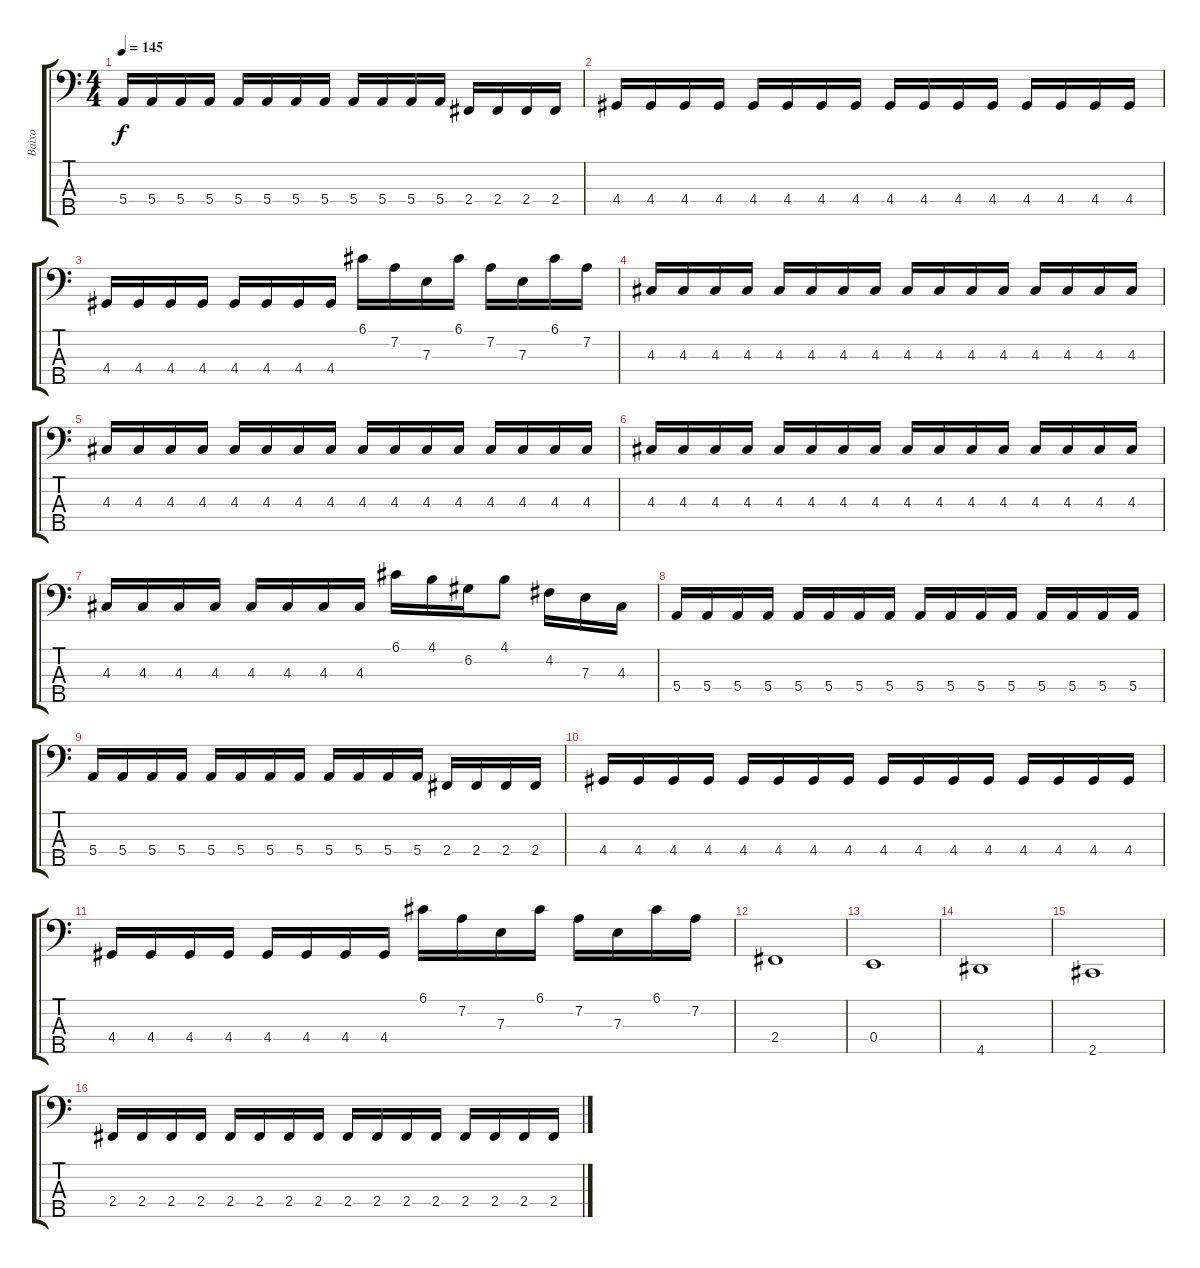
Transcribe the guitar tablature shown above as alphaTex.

\track ("Baixo" "Baixo") {instrument electricbassfinger}
\staff {score tabs}
\tuning (G2 D2 A1 E1 B0) {hide}
\ts (4 4)
\tempo 145
\clef f4
\ks c
5.4.16{dy f} 5.4.16 5.4.16 5.4.16 5.4.16 5.4.16 5.4.16 5.4.16 5.4.16 5.4.16 5.4.16 5.4.16 2.4.16 2.4.16 2.4.16 2.4.16 |
4.4.16 4.4.16 4.4.16 4.4.16 4.4.16 4.4.16 4.4.16 4.4.16 4.4.16 4.4.16 4.4.16 4.4.16 4.4.16 4.4.16 4.4.16 4.4.16 |
4.4.16 4.4.16 4.4.16 4.4.16 4.4.16 4.4.16 4.4.16 4.4.16 6.1.16 7.2.16 7.3.16 6.1.16 7.2.16 7.3.16 6.1.16 7.2.16 |
4.3.16 4.3.16 4.3.16 4.3.16 4.3.16 4.3.16 4.3.16 4.3.16 4.3.16 4.3.16 4.3.16 4.3.16 4.3.16 4.3.16 4.3.16 4.3.16 |
4.3.16 4.3.16 4.3.16 4.3.16 4.3.16 4.3.16 4.3.16 4.3.16 4.3.16 4.3.16 4.3.16 4.3.16 4.3.16 4.3.16 4.3.16 4.3.16 |
4.3.16 4.3.16 4.3.16 4.3.16 4.3.16 4.3.16 4.3.16 4.3.16 4.3.16 4.3.16 4.3.16 4.3.16 4.3.16 4.3.16 4.3.16 4.3.16 |
4.3.16 4.3.16 4.3.16 4.3.16 4.3.16 4.3.16 4.3.16 4.3.16 6.1.16 4.1.16 6.2.16 4.1.8 4.2.16 7.3.16 4.3.16 |
5.4.16 5.4.16 5.4.16 5.4.16 5.4.16 5.4.16 5.4.16 5.4.16 5.4.16 5.4.16 5.4.16 5.4.16 5.4.16 5.4.16 5.4.16 5.4.16 |
5.4.16 5.4.16 5.4.16 5.4.16 5.4.16 5.4.16 5.4.16 5.4.16 5.4.16 5.4.16 5.4.16 5.4.16 2.4.16 2.4.16 2.4.16 2.4.16 |
4.4.16 4.4.16 4.4.16 4.4.16 4.4.16 4.4.16 4.4.16 4.4.16 4.4.16 4.4.16 4.4.16 4.4.16 4.4.16 4.4.16 4.4.16 4.4.16 |
4.4.16 4.4.16 4.4.16 4.4.16 4.4.16 4.4.16 4.4.16 4.4.16 6.1.16 7.2.16 7.3.16 6.1.16 7.2.16 7.3.16 6.1.16 7.2.16 |
2.4.1 |
0.4.1 |
4.5.1 |
2.5.1 |
2.4.16 2.4.16 2.4.16 2.4.16 2.4.16 2.4.16 2.4.16 2.4.16 2.4.16 2.4.16 2.4.16 2.4.16 2.4.16 2.4.16 2.4.16 2.4.16
